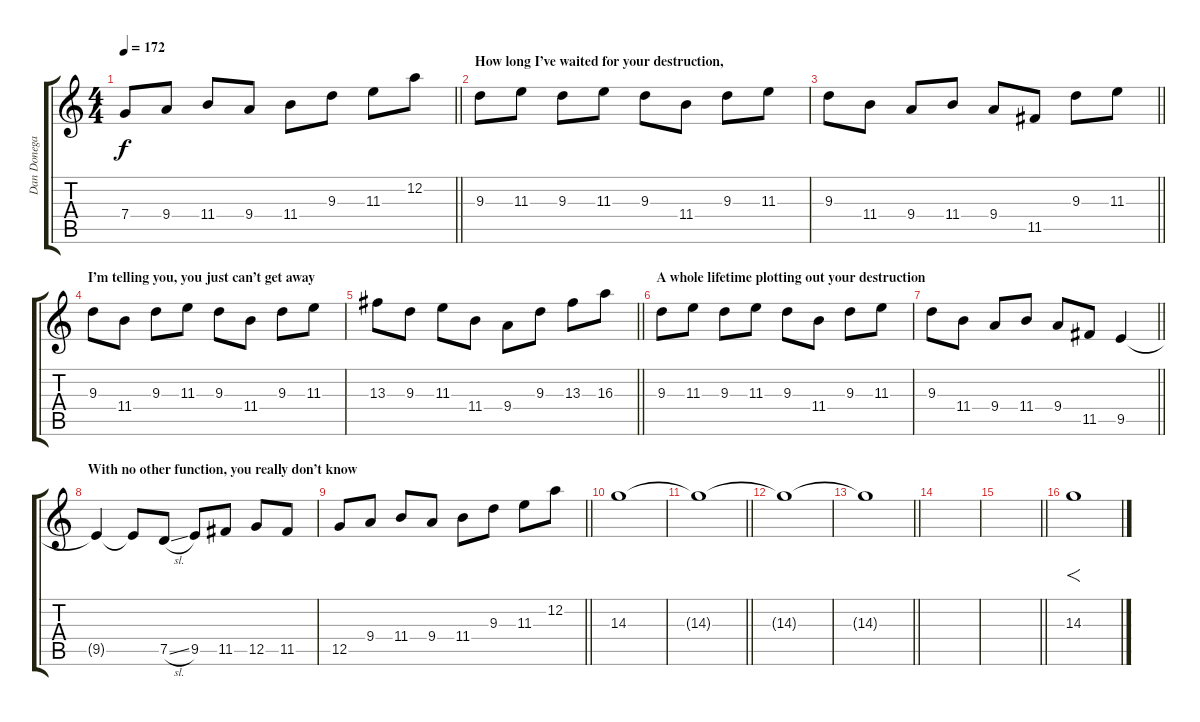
\track ("Dan Donegan - Guitar 2" "Dan Donega") {instrument distortionguitar}
\staff {score tabs}
\tuning (D4 A3 F3 C3 G2 C2) {hide}
\ts (4 4)
\tempo 172
\clef g2
\barLineRight lightlight
\ks c
7.4.8{dy f} 9.4.8 11.4.8 9.4.8 11.4.8 9.3.8 11.3.8 12.2.8 |
\section ("" "How long I’ve waited for your destruction,")
9.3.8 11.3.8 9.3.8 11.3.8 9.3.8 11.4.8 9.3.8 11.3.8 |
\barLineRight lightlight
9.3.8 11.4.8 9.4.8 11.4.8 9.4.8 11.5.8 9.3.8 11.3.8 |
\section ("" "I’m telling you, you just can’t get away")
9.3.8 11.4.8 9.3.8 11.3.8 9.3.8 11.4.8 9.3.8 11.3.8 |
\barLineRight lightlight
13.3.8 9.3.8 11.3.8 11.4.8 9.4.8 9.3.8 13.3.8 16.3.8 |
\section ("" "A whole lifetime plotting out your destruction")
9.3.8 11.3.8 9.3.8 11.3.8 9.3.8 11.4.8 9.3.8 11.3.8 |
\barLineRight lightlight
9.3.8 11.4.8 9.4.8 11.4.8 9.4.8 11.5.8 9.5.4 |
\section ("" "With no other function, you really don’t know")
9.5{t}.4 9.5{t}.8 7.5{sl}.8 9.5.8 11.5.8 12.5.8 11.5.8 |
\barLineRight lightlight
12.5.8 9.4.8 11.4.8 9.4.8 11.4.8 9.3.8 11.3.8 12.2.8 |
14.3.1 |
\barLineRight lightlight
14.3{t}.1 |
14.3{t}.1 |
\barLineRight lightlight
14.3{t}.1 |
|
\barLineRight lightlight
|
14.3.1{f}
